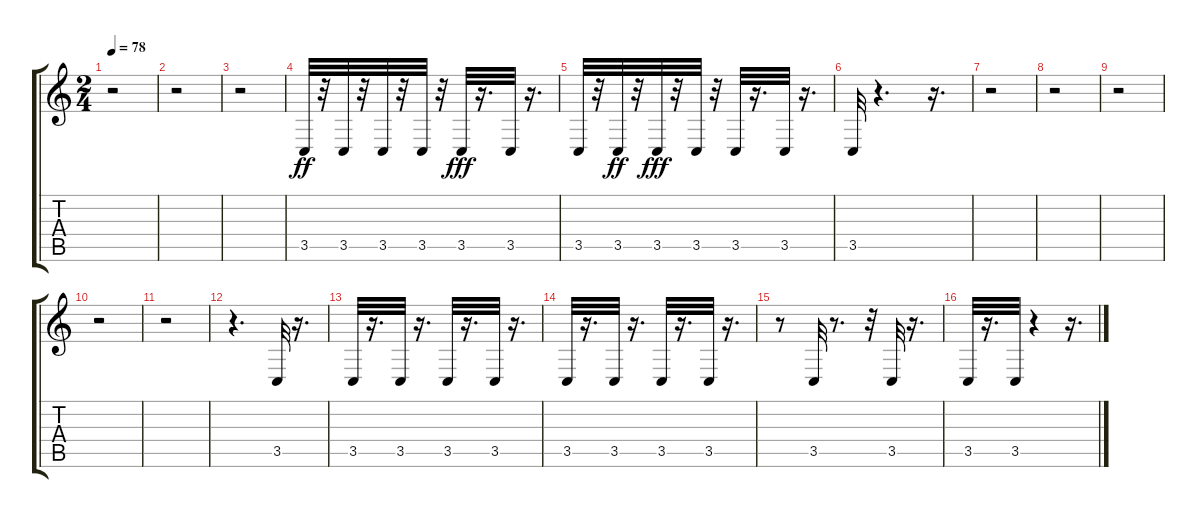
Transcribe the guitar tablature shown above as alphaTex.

\track "" {instrument timpani}
\staff {score tabs}
\tuning (E4 B3 G3 D3 A2 E2) {hide}
\ts (2 4)
\tempo 78
\clef g2
\ks c
r.2{dy ff} |
r.2 |
r.2 |
3.5.32 r.32 3.5.32 r.32 3.5.32 r.32 3.5.32 r.32 3.5.32{dy fff} r.16{d} 3.5.32 r.16{d} |
3.5.32 r.32 3.5.32{dy ff} r.32 3.5.32{dy fff} r.32 3.5.32 r.32 3.5.32 r.16{d} 3.5.32 r.16{d} |
3.5.32 r.4{d} r.16{d} |
r.2 |
r.2 |
r.2 |
r.2 |
r.2 |
r.4{d} 3.5.32 r.16{d} |
3.5.32 r.16{d} 3.5.32 r.16{d} 3.5.32 r.16{d} 3.5.32 r.16{d} |
3.5.32 r.16{d} 3.5.32 r.16{d} 3.5.32 r.16{d} 3.5.32 r.16{d} |
r.8 3.5.32 r.8{d} r.32 3.5.32 r.16{d} |
3.5.32 r.16{d} 3.5.32 r.4 r.16{d}
